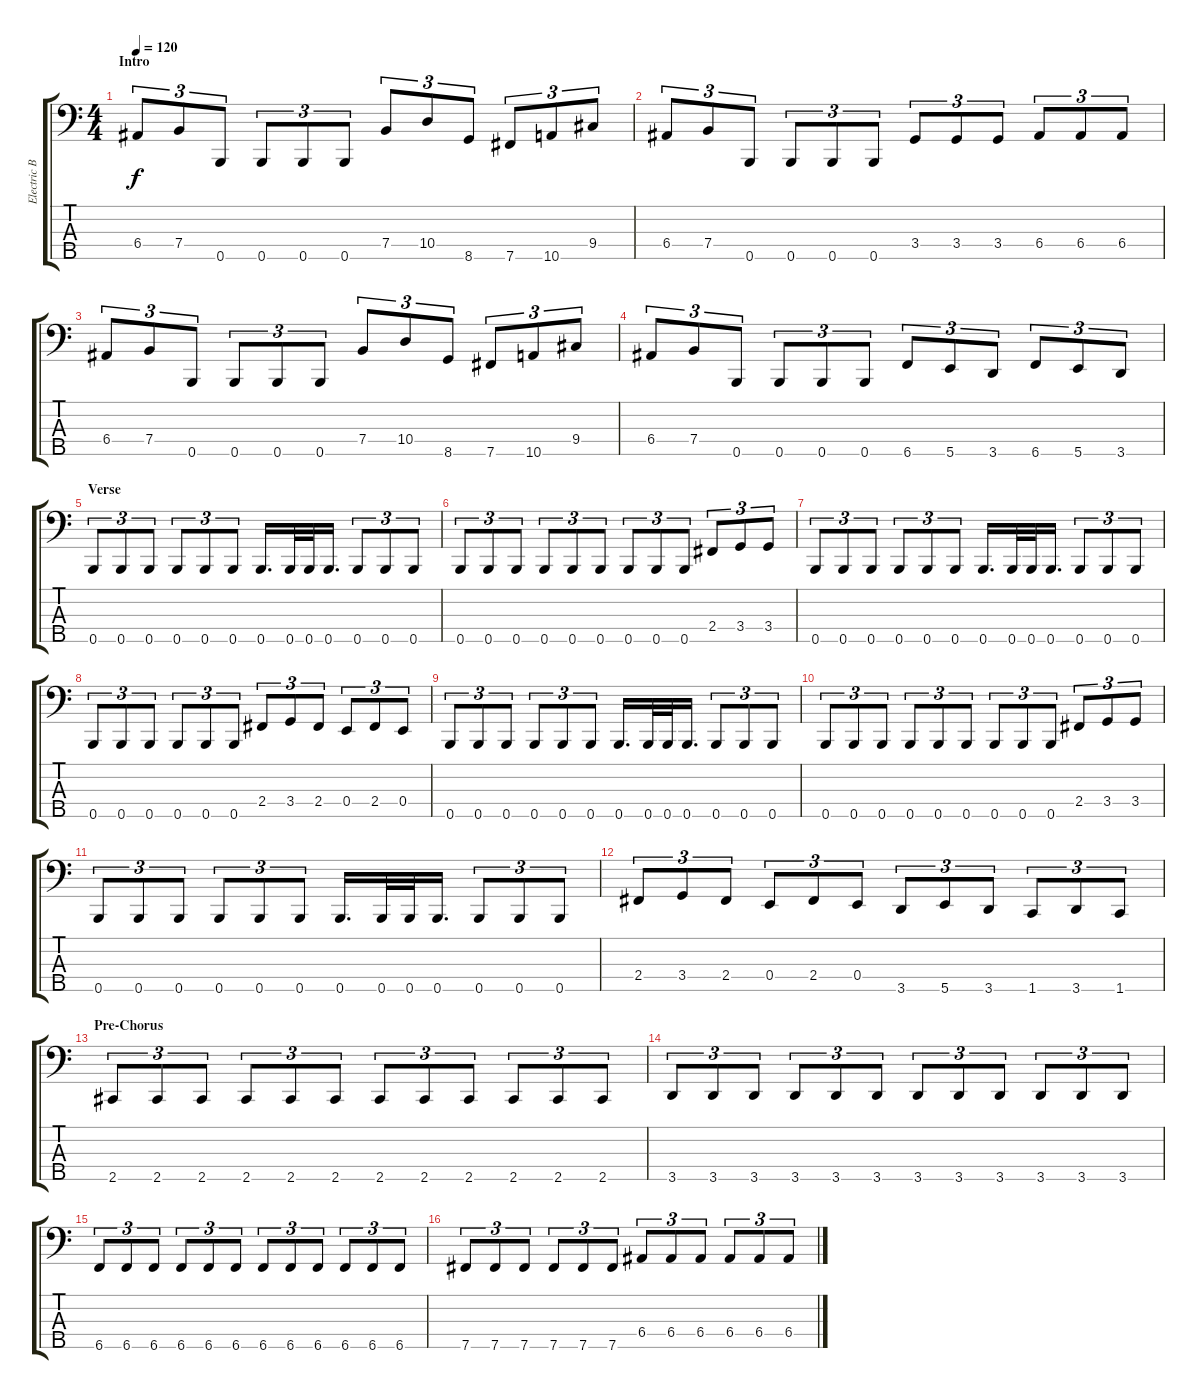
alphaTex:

\track ("Electric Bass" "Electric B") {instrument electricbassfinger}
\staff {score tabs}
\tuning (G2 D2 A1 E1 B0) {hide}
\ts (4 4)
\section ("" "Intro")
\tempo 120
\clef f4
\ks c
6.4.8{tu (3 2) dy f} 7.4.8{tu (3 2)} 0.5.8{tu (3 2)} 0.5.8{tu (3 2)} 0.5.8{tu (3 2)} 0.5.8{tu (3 2)} 7.4.8{tu (3 2)} 10.4.8{tu (3 2)} 8.5.8{tu (3 2)} 7.5.8{tu (3 2)} 10.5.8{tu (3 2)} 9.4.8{tu (3 2)} |
6.4.8{tu (3 2)} 7.4.8{tu (3 2)} 0.5.8{tu (3 2)} 0.5.8{tu (3 2)} 0.5.8{tu (3 2)} 0.5.8{tu (3 2)} 3.4.8{tu (3 2)} 3.4.8{tu (3 2)} 3.4.8{tu (3 2)} 6.4.8{tu (3 2)} 6.4.8{tu (3 2)} 6.4.8{tu (3 2)} |
6.4.8{tu (3 2)} 7.4.8{tu (3 2)} 0.5.8{tu (3 2)} 0.5.8{tu (3 2)} 0.5.8{tu (3 2)} 0.5.8{tu (3 2)} 7.4.8{tu (3 2)} 10.4.8{tu (3 2)} 8.5.8{tu (3 2)} 7.5.8{tu (3 2)} 10.5.8{tu (3 2)} 9.4.8{tu (3 2)} |
6.4.8{tu (3 2)} 7.4.8{tu (3 2)} 0.5.8{tu (3 2)} 0.5.8{tu (3 2)} 0.5.8{tu (3 2)} 0.5.8{tu (3 2)} 6.5.8{tu (3 2)} 5.5.8{tu (3 2)} 3.5.8{tu (3 2)} 6.5.8{tu (3 2)} 5.5.8{tu (3 2)} 3.5.8{tu (3 2)} |
\section ("" "Verse")
0.5.8{tu (3 2)} 0.5.8{tu (3 2)} 0.5.8{tu (3 2)} 0.5.8{tu (3 2)} 0.5.8{tu (3 2)} 0.5.8{tu (3 2)} 0.5.16{d} 0.5.32 0.5.32 0.5.16{d} 0.5.8{tu (3 2)} 0.5.8{tu (3 2)} 0.5.8{tu (3 2)} |
0.5.8{tu (3 2)} 0.5.8{tu (3 2)} 0.5.8{tu (3 2)} 0.5.8{tu (3 2)} 0.5.8{tu (3 2)} 0.5.8{tu (3 2)} 0.5.8{tu (3 2)} 0.5.8{tu (3 2)} 0.5.8{tu (3 2)} 2.4.8{tu (3 2)} 3.4.8{tu (3 2)} 3.4.8{tu (3 2)} |
0.5.8{tu (3 2)} 0.5.8{tu (3 2)} 0.5.8{tu (3 2)} 0.5.8{tu (3 2)} 0.5.8{tu (3 2)} 0.5.8{tu (3 2)} 0.5.16{d} 0.5.32 0.5.32 0.5.16{d} 0.5.8{tu (3 2)} 0.5.8{tu (3 2)} 0.5.8{tu (3 2)} |
0.5.8{tu (3 2)} 0.5.8{tu (3 2)} 0.5.8{tu (3 2)} 0.5.8{tu (3 2)} 0.5.8{tu (3 2)} 0.5.8{tu (3 2)} 2.4.8{tu (3 2)} 3.4.8{tu (3 2)} 2.4.8{tu (3 2)} 0.4.8{tu (3 2)} 2.4.8{tu (3 2)} 0.4.8{tu (3 2)} |
0.5.8{tu (3 2)} 0.5.8{tu (3 2)} 0.5.8{tu (3 2)} 0.5.8{tu (3 2)} 0.5.8{tu (3 2)} 0.5.8{tu (3 2)} 0.5.16{d} 0.5.32 0.5.32 0.5.16{d} 0.5.8{tu (3 2)} 0.5.8{tu (3 2)} 0.5.8{tu (3 2)} |
0.5.8{tu (3 2)} 0.5.8{tu (3 2)} 0.5.8{tu (3 2)} 0.5.8{tu (3 2)} 0.5.8{tu (3 2)} 0.5.8{tu (3 2)} 0.5.8{tu (3 2)} 0.5.8{tu (3 2)} 0.5.8{tu (3 2)} 2.4.8{tu (3 2)} 3.4.8{tu (3 2)} 3.4.8{tu (3 2)} |
0.5.8{tu (3 2)} 0.5.8{tu (3 2)} 0.5.8{tu (3 2)} 0.5.8{tu (3 2)} 0.5.8{tu (3 2)} 0.5.8{tu (3 2)} 0.5.16{d} 0.5.32 0.5.32 0.5.16{d} 0.5.8{tu (3 2)} 0.5.8{tu (3 2)} 0.5.8{tu (3 2)} |
2.4.8{tu (3 2)} 3.4.8{tu (3 2)} 2.4.8{tu (3 2)} 0.4.8{tu (3 2)} 2.4.8{tu (3 2)} 0.4.8{tu (3 2)} 3.5.8{tu (3 2)} 5.5.8{tu (3 2)} 3.5.8{tu (3 2)} 1.5.8{tu (3 2)} 3.5.8{tu (3 2)} 1.5.8{tu (3 2)} |
\section ("" "Pre-Chorus")
2.5.8{tu (3 2)} 2.5.8{tu (3 2)} 2.5.8{tu (3 2)} 2.5.8{tu (3 2)} 2.5.8{tu (3 2)} 2.5.8{tu (3 2)} 2.5.8{tu (3 2)} 2.5.8{tu (3 2)} 2.5.8{tu (3 2)} 2.5.8{tu (3 2)} 2.5.8{tu (3 2)} 2.5.8{tu (3 2)} |
3.5.8{tu (3 2)} 3.5.8{tu (3 2)} 3.5.8{tu (3 2)} 3.5.8{tu (3 2)} 3.5.8{tu (3 2)} 3.5.8{tu (3 2)} 3.5.8{tu (3 2)} 3.5.8{tu (3 2)} 3.5.8{tu (3 2)} 3.5.8{tu (3 2)} 3.5.8{tu (3 2)} 3.5.8{tu (3 2)} |
6.5.8{tu (3 2)} 6.5.8{tu (3 2)} 6.5.8{tu (3 2)} 6.5.8{tu (3 2)} 6.5.8{tu (3 2)} 6.5.8{tu (3 2)} 6.5.8{tu (3 2)} 6.5.8{tu (3 2)} 6.5.8{tu (3 2)} 6.5.8{tu (3 2)} 6.5.8{tu (3 2)} 6.5.8{tu (3 2)} |
7.5.8{tu (3 2)} 7.5.8{tu (3 2)} 7.5.8{tu (3 2)} 7.5.8{tu (3 2)} 7.5.8{tu (3 2)} 7.5.8{tu (3 2)} 6.4.8{tu (3 2)} 6.4.8{tu (3 2)} 6.4.8{tu (3 2)} 6.4.8{tu (3 2)} 6.4.8{tu (3 2)} 6.4.8{tu (3 2)}
